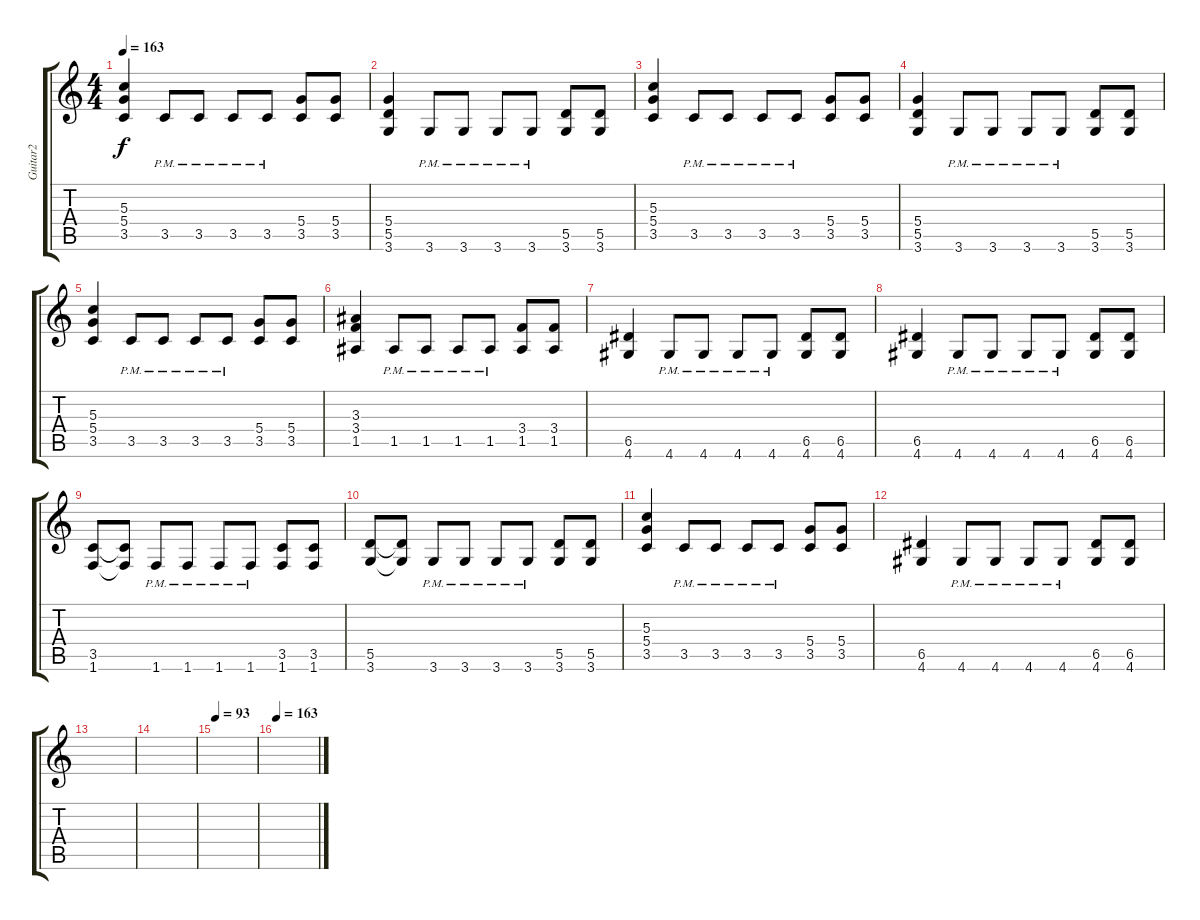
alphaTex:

\track ("Guitar2" "Guitar2") {instrument acousticguitarnylon}
\staff {score tabs}
\tuning (E4 B3 G3 D3 A2 E2) {hide}
\ts (4 4)
\tempo 163
\clef g2
\ks c
(5.3 5.4 3.5).4{dy f instrument distortionguitar} 3.5{pm}.8 3.5{pm}.8 3.5{pm}.8 3.5{pm}.8 (5.4 3.5).8 (5.4 3.5).8 |
(5.4 5.5 3.6).4 3.6{pm}.8 3.6{pm}.8 3.6{pm}.8 3.6{pm}.8 (5.5 3.6).8 (5.5 3.6).8 |
(5.3 5.4 3.5).4 3.5{pm}.8 3.5{pm}.8 3.5{pm}.8 3.5{pm}.8 (5.4 3.5).8 (5.4 3.5).8 |
(5.4 5.5 3.6).4 3.6{pm}.8 3.6{pm}.8 3.6{pm}.8 3.6{pm}.8 (5.5 3.6).8 (5.5 3.6).8 |
(5.3 5.4 3.5).4 3.5{pm}.8 3.5{pm}.8 3.5{pm}.8 3.5{pm}.8 (5.4 3.5).8 (5.4 3.5).8 |
(3.3 3.4 1.5).4 1.5{pm}.8 1.5{pm}.8 1.5{pm}.8 1.5{pm}.8 (3.4 1.5).8 (3.4 1.5).8 |
(6.5 4.6).4 4.6{pm}.8 4.6{pm}.8 4.6{pm}.8 4.6{pm}.8 (6.5 4.6).8 (6.5 4.6).8 |
(6.5 4.6).4 4.6{pm}.8 4.6{pm}.8 4.6{pm}.8 4.6{pm}.8 (6.5 4.6).8 (6.5 4.6).8 |
(3.5 1.6).8 (3.5{t} 1.6{t}).8 1.6{pm}.8 1.6{pm}.8 1.6{pm}.8 1.6{pm}.8 (3.5 1.6).8 (3.5 1.6).8 |
(5.5 3.6).8 (5.5{t} 3.6{t}).8 3.6{pm}.8 3.6{pm}.8 3.6{pm}.8 3.6{pm}.8 (5.5 3.6).8 (5.5 3.6).8 |
(5.3 5.4 3.5).4 3.5{pm}.8 3.5{pm}.8 3.5{pm}.8 3.5{pm}.8 (5.4 3.5).8 (5.4 3.5).8 |
(6.5 4.6).4 4.6{pm}.8 4.6{pm}.8 4.6{pm}.8 4.6{pm}.8 (6.5 4.6).8 (6.5 4.6).8 |
|
|
\tempo 93
|
\tempo 163
